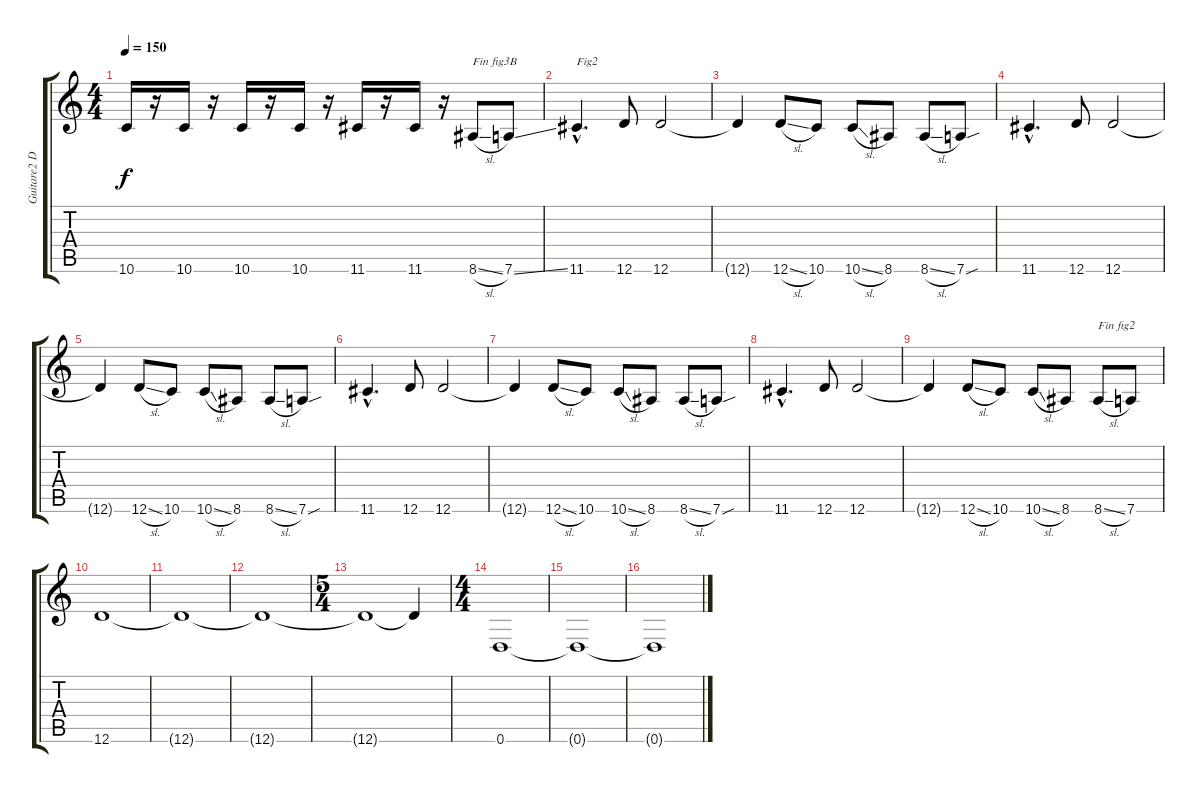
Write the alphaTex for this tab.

\track ("Guitare2 Dr-D" "Guitare2 D") {instrument overdrivenguitar}
\staff {score tabs}
\tuning (E4 B3 G3 D3 A2 D2) {hide}
\ts (4 4)
\tempo 150
\clef g2
\ks c
10.6.16{dy f} r.16 10.6.16 r.16 10.6.16 r.16 10.6.16 r.16 11.6.16 r.16 11.6.16 r.16 8.6{sl}.8{txt "Fin fig3B"} 7.6{ss}.8 |
11.6{hac}.4{d txt "Fig2"} 12.6.8 12.6.2 |
12.6{t}.4 12.6{sl}.8 10.6.8 10.6{sl}.8 8.6.8 8.6{sl}.8 7.6{sou}.8 |
11.6{hac}.4{d} 12.6.8 12.6.2 |
12.6{t}.4 12.6{sl}.8 10.6.8 10.6{sl}.8 8.6.8 8.6{sl}.8 7.6{sou}.8 |
11.6{hac}.4{d} 12.6.8 12.6.2 |
12.6{t}.4 12.6{sl}.8 10.6.8 10.6{sl}.8 8.6.8 8.6{sl}.8 7.6{sou}.8 |
11.6{hac}.4{d} 12.6.8 12.6.2 |
12.6{t}.4 12.6{sl}.8 10.6.8 10.6{sl}.8 8.6.8 8.6{sl}.8{txt "Fin fig2"} 7.6.8 |
12.6.1 |
12.6{t}.1 |
12.6{t}.1 |
\ts (5 4)
12.6{t}.1 12.6{t}.4 |
\ts (4 4)
0.6.1 |
0.6{t}.1 |
0.6{t}.1
